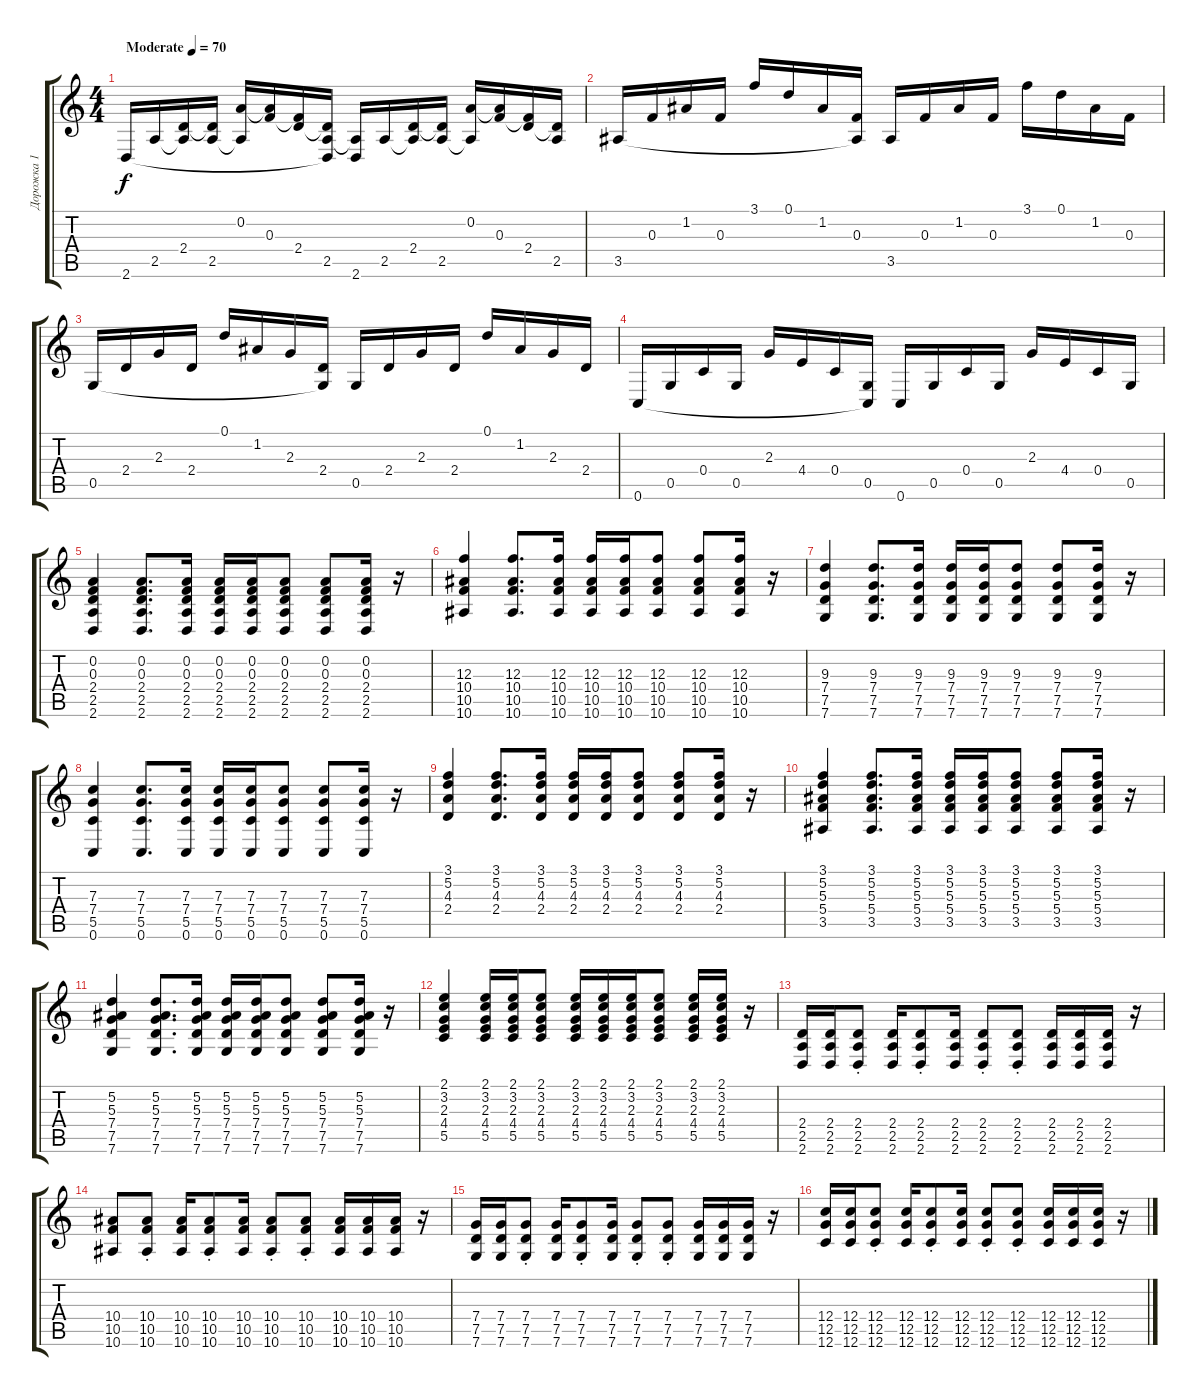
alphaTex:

\track ("Дорожка 1" "Дорожка 1") {instrument acousticguitarsteel}
\staff {score tabs}
\tuning (D4 A3 F3 C3 G2 C2) {hide}
\ts (4 4)
\tempo (70 "Moderate")
\clef g2
\ks c
2.6.16{dy f instrument acousticguitarsteel} 2.5.16 (2.4 2.5{t}).16 (2.4{t} 2.5).16 (0.2 2.5{t}).16 (0.2{t} 0.3).16 (0.3{t} 2.4).16 (2.4{t} 2.5 2.6{t}).16 (2.5{t} 2.6).16 2.5.16 (2.4 2.5{t}).16 (2.4{t} 2.5).16 (0.2 2.5{t}).16 (0.2{t} 0.3).16 (0.3{t} 2.4).16 (2.4{t} 2.5).16 |
3.5.16 0.3.16 1.2.16 0.3.16 3.1.16 0.1.16 1.2.16 (0.3 3.5{t}).16 3.5.16 0.3.16 1.2.16 0.3.16 3.1.16 0.1.16 1.2.16 0.3.16 |
0.5.16 2.4.16 2.3.16 2.4.16 0.1.16 1.2.16 2.3.16 (2.4 0.5{t}).16 0.5.16 2.4.16 2.3.16 2.4.16 0.1.16 1.2.16 2.3.16 2.4.16 |
0.6.16 0.5.16 0.4.16 0.5.16 2.3.16 4.4.16 0.4.16 (0.5 0.6{t}).16 0.6.16 0.5.16 0.4.16 0.5.16 2.3.16 4.4.16 0.4.16 0.5.16 |
(0.2 0.3 2.4 2.5 2.6).4 (0.2 0.3 2.4 2.5 2.6).8{d} (0.2 0.3 2.4 2.5 2.6).16 (0.2 0.3 2.4 2.5 2.6).16 (0.2 0.3 2.4 2.5 2.6).16 (0.2 0.3 2.4 2.5 2.6).8 (0.2 0.3 2.4 2.5 2.6).8 (0.2 0.3 2.4 2.5 2.6).16 r.16 |
(12.3 10.4 10.5 10.6).4 (12.3 10.4 10.5 10.6).8{d} (12.3 10.4 10.5 10.6).16 (12.3 10.4 10.5 10.6).16 (12.3 10.4 10.5 10.6).16 (12.3 10.4 10.5 10.6).8 (12.3 10.4 10.5 10.6).8 (12.3 10.4 10.5 10.6).16 r.16 |
(9.3 7.4 7.5 7.6).4 (9.3 7.4 7.5 7.6).8{d} (9.3 7.4 7.5 7.6).16 (9.3 7.4 7.5 7.6).16 (9.3 7.4 7.5 7.6).16 (9.3 7.4 7.5 7.6).8 (9.3 7.4 7.5 7.6).8 (9.3 7.4 7.5 7.6).16 r.16 |
(7.3 7.4 5.5 0.6).4 (7.3 7.4 5.5 0.6).8{d} (7.3 7.4 5.5 0.6).16 (7.3 7.4 5.5 0.6).16 (7.3 7.4 5.5 0.6).16 (7.3 7.4 5.5 0.6).8 (7.3 7.4 5.5 0.6).8 (7.3 7.4 5.5 0.6).16 r.16 |
(3.1 5.2 4.3 2.4).4 (3.1 5.2 4.3 2.4).8{d} (3.1 5.2 4.3 2.4).16 (3.1 5.2 4.3 2.4).16 (3.1 5.2 4.3 2.4).16 (3.1 5.2 4.3 2.4).8 (3.1 5.2 4.3 2.4).8 (3.1 5.2 4.3 2.4).16 r.16 |
(3.1 5.2 5.3 5.4 3.5).4 (3.1 5.2 5.3 5.4 3.5).8{d} (3.1 5.2 5.3 5.4 3.5).16 (3.1 5.2 5.3 5.4 3.5).16 (3.1 5.2 5.3 5.4 3.5).16 (3.1 5.2 5.3 5.4 3.5).8 (3.1 5.2 5.3 5.4 3.5).8 (3.1 5.2 5.3 5.4 3.5).16 r.16 |
(5.2 5.3 7.4 7.5 7.6).4 (5.2 5.3 7.4 7.5 7.6).8{d} (5.2 5.3 7.4 7.5 7.6).16 (5.2 5.3 7.4 7.5 7.6).16 (5.2 5.3 7.4 7.5 7.6).16 (5.2 5.3 7.4 7.5 7.6).8 (5.2 5.3 7.4 7.5 7.6).8 (5.2 5.3 7.4 7.5 7.6).16 r.16 |
(2.1 3.2 2.3 4.4 5.5).4 (2.1 3.2 2.3 4.4 5.5).16 (2.1 3.2 2.3 4.4 5.5).16 (2.1 3.2 2.3 4.4 5.5).8 (2.1 3.2 2.3 4.4 5.5).16 (2.1 3.2 2.3 4.4 5.5).16 (2.1 3.2 2.3 4.4 5.5).16 (2.1 3.2 2.3 4.4 5.5).8 (2.1 3.2 2.3 4.4 5.5).16 (2.1 3.2 2.3 4.4 5.5).16 r.16 |
(2.4 2.5 2.6).16{volume 13 balance 11 instrument distortionguitar} (2.4 2.5 2.6).16 (2.4{st} 2.5{st} 2.6{st}).8 (2.4 2.5 2.6).16 (2.4{st} 2.5{st} 2.6{st}).8 (2.4 2.5 2.6).16 (2.4{st} 2.5{st} 2.6{st}).8 (2.4{st} 2.5{st} 2.6{st}).8 (2.4 2.5 2.6).16 (2.4 2.5 2.6).16 (2.4 2.5 2.6).16 r.16 |
(10.4 10.5 10.6).8{balance 5} (10.4{st} 10.5{st} 10.6{st}).8 (10.4 10.5 10.6).16 (10.4{st} 10.5{st} 10.6{st}).8 (10.4 10.5 10.6).16 (10.4{st} 10.5{st} 10.6{st}).8 (10.4{st} 10.5{st} 10.6{st}).8 (10.4 10.5 10.6).16 (10.4 10.5 10.6).16 (10.4 10.5 10.6).16 r.16 |
(7.4 7.5 7.6).16{balance 11} (7.4 7.5 7.6).16 (7.4{st} 7.5{st} 7.6{st}).8 (7.4 7.5 7.6).16 (7.4{st} 7.5{st} 7.6{st}).8 (7.4 7.5 7.6).16 (7.4{st} 7.5{st} 7.6{st}).8 (7.4{st} 7.5{st} 7.6{st}).8 (7.4 7.5 7.6).16 (7.4 7.5 7.6).16 (7.4 7.5 7.6).16 r.16 |
(12.4 12.5 12.6).16{balance 5} (12.4 12.5 12.6).16 (12.4{st} 12.5{st} 12.6{st}).8 (12.4 12.5 12.6).16 (12.4{st} 12.5{st} 12.6{st}).8 (12.4 12.5 12.6).16 (12.4{st} 12.5{st} 12.6{st}).8 (12.4{st} 12.5{st} 12.6{st}).8 (12.4 12.5 12.6).16 (12.4 12.5 12.6).16 (12.4 12.5 12.6).16 r.16
